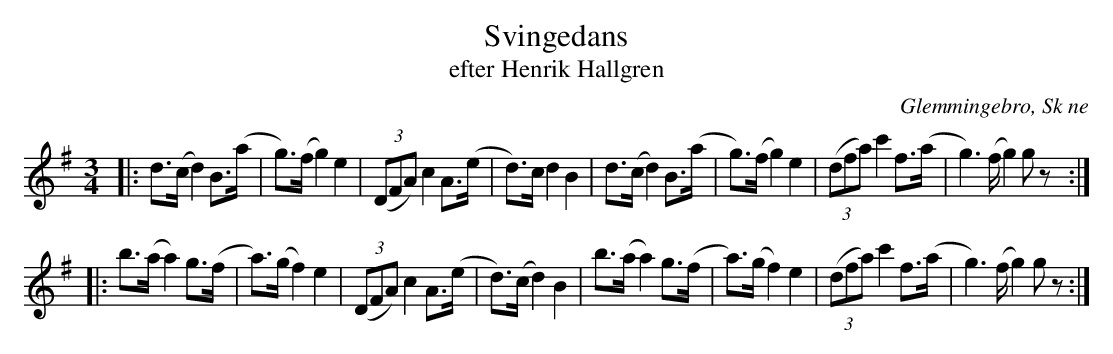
X:1
T:Svingedans
T:efter Henrik Hallgren
O:Glemmingebro, Sk ne
M:3/4
L:1/8
K:G
|: d>(c d2) B>(a | g)>(f g2) e2 | (3(DFA) c2 A>(e | d)>c d2 B2 | d>(c d2) B>(a | g)>(f g2) e2 | (3(dfa) c'2 f>(a | g2)>(f  g2)  gz :|
|: b>(a a2) g>(f | a)>(g f2) e2 | (3(DFA) c2 A>(e | d)>(c d2) B2 |b>(a a2) g>(f | a)>(g f2) e2 | (3(dfa) c'2 f>(a | g2)>(f  g2)  gz  :|
